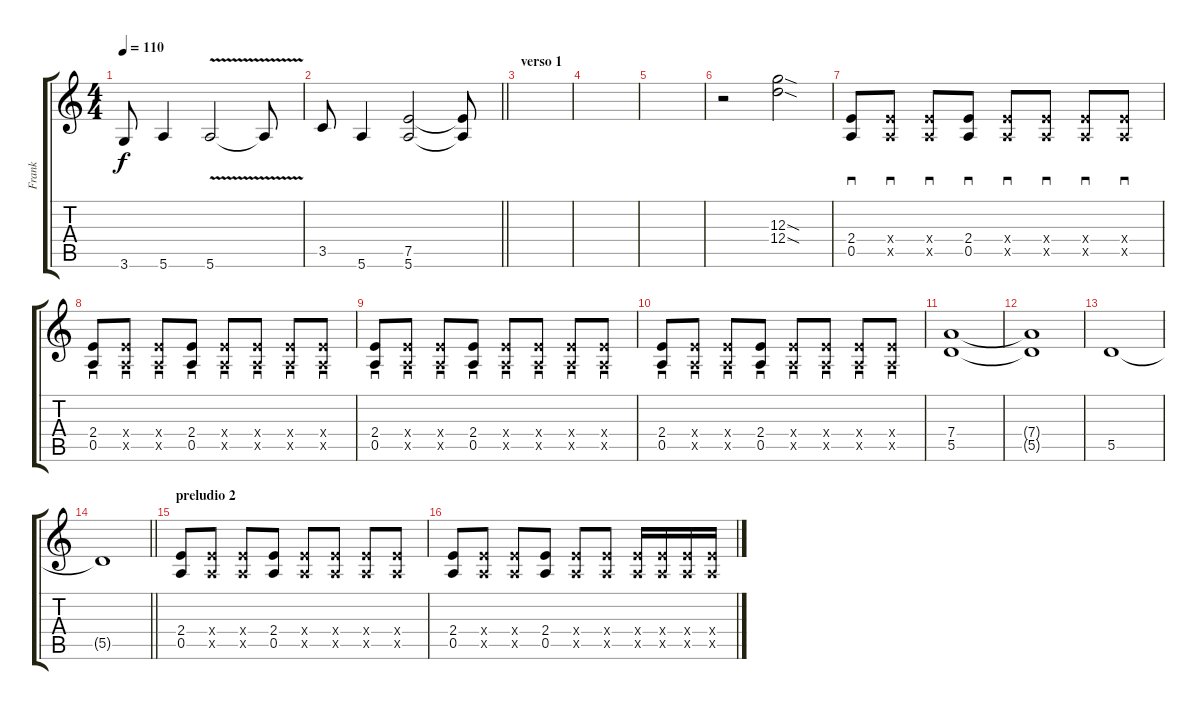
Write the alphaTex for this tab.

\track ("Frank" "Frank") {instrument distortionguitar}
\staff {score tabs}
\tuning (E4 B3 G3 D3 A2 E2) {hide}
\ts (4 4)
\tempo 110
\clef g2
\ks c
3.6.8{dy f} 5.6.4 5.6{v}.2 5.6{t}.8 |
\barLineRight lightlight
3.5.8 5.6.4 (7.5 5.6).2 (7.5{t} 5.6{t}).8 |
\section ("" "verso 1")
|
|
|
r.2 (12.3{sod} 12.4{sod}).2 |
(2.4 0.5).8{sd volume 7 instrument distortionguitar} (2.4{x} 0.5{x}).8{sd} (2.4{x} 0.5{x}).8{sd} (2.4 0.5).8{sd} (2.4{x} 0.5{x}).8{sd} (2.4{x} 0.5{x}).8{sd} (2.4{x} 0.5{x}).8{sd} (2.4{x} 0.5{x}).8{sd} |
(2.4 0.5).8{sd} (2.4{x} 0.5{x}).8{sd} (2.4{x} 0.5{x}).8{sd} (2.4 0.5).8{sd} (2.4{x} 0.5{x}).8{sd} (2.4{x} 0.5{x}).8{sd} (2.4{x} 0.5{x}).8{sd} (2.4{x} 0.5{x}).8{sd} |
(2.4 0.5).8{sd volume 7 instrument distortionguitar} (2.4{x} 0.5{x}).8{sd} (2.4{x} 0.5{x}).8{sd} (2.4 0.5).8{sd} (2.4{x} 0.5{x}).8{sd} (2.4{x} 0.5{x}).8{sd} (2.4{x} 0.5{x}).8{sd} (2.4{x} 0.5{x}).8{sd} |
(2.4 0.5).8{sd} (2.4{x} 0.5{x}).8{sd} (2.4{x} 0.5{x}).8{sd} (2.4 0.5).8{sd} (2.4{x} 0.5{x}).8{sd} (2.4{x} 0.5{x}).8{sd} (2.4{x} 0.5{x}).8{sd} (2.4{x} 0.5{x}).8{sd} |
(7.4 5.5).1 |
(7.4{t} 5.5{t}).1 |
5.5.1 |
\barLineRight lightlight
5.5{t}.1 |
\section ("" "preludio 2")
(2.4 0.5).8{volume 7 instrument distortionguitar} (2.4{x} 0.5{x}).8 (2.4{x} 0.5{x}).8 (2.4 0.5).8 (2.4{x} 0.5{x}).8 (2.4{x} 0.5{x}).8 (2.4{x} 0.5{x}).8 (2.4{x} 0.5{x}).8 |
(2.4 0.5).8 (2.4{x} 0.5{x}).8 (2.4{x} 0.5{x}).8 (2.4 0.5).8 (2.4{x} 0.5{x}).8 (2.4{x} 0.5{x}).8 (2.4{x} 0.5{x}).16 (2.4{x} 0.5{x}).16 (2.4{x} 0.5{x}).16 (2.4{x} 0.5{x}).16
